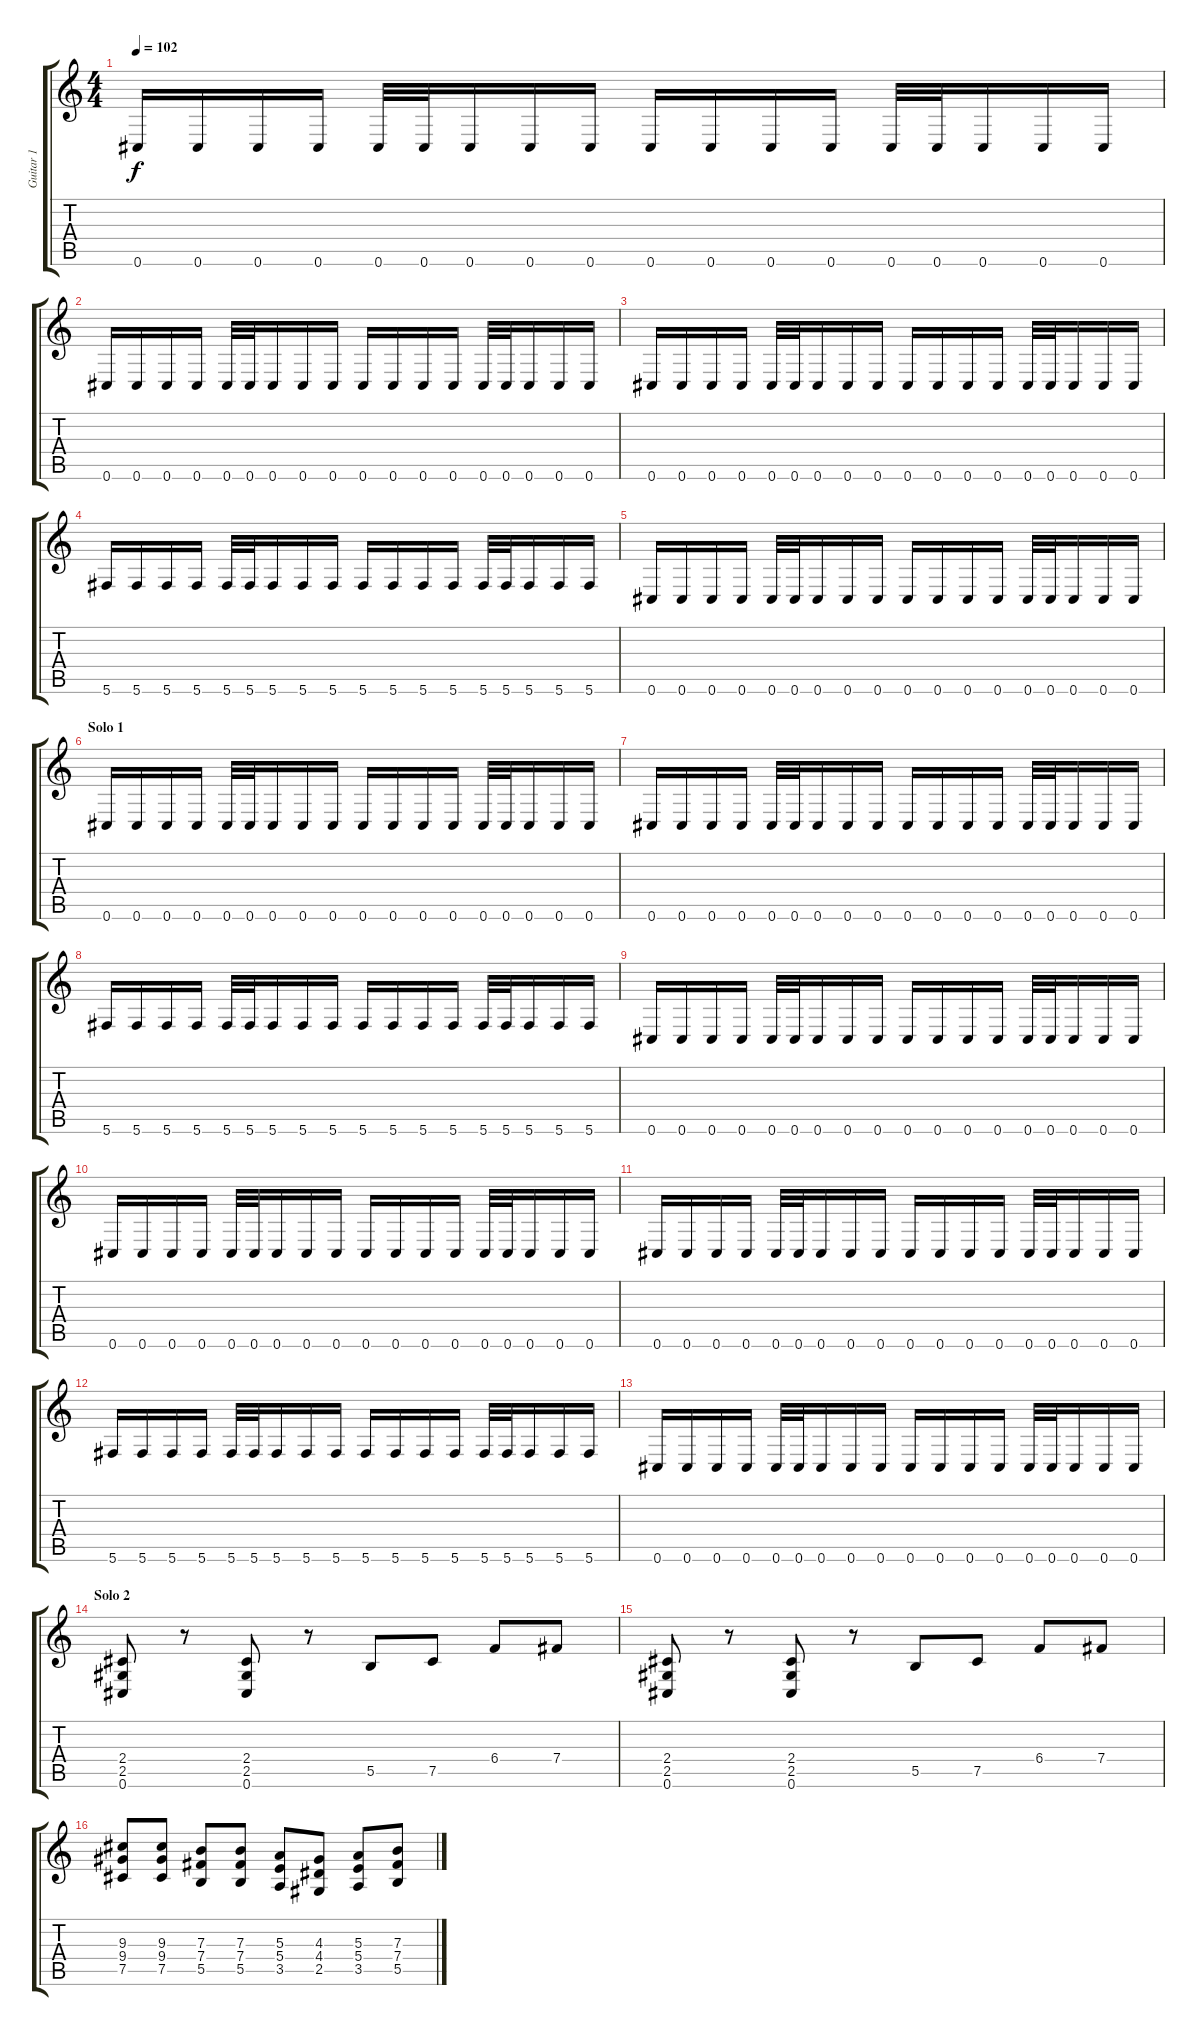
\track ("Guitar 1" "Guitar 1") {instrument overdrivenguitar}
\staff {score tabs}
\tuning (Db4 Ab3 E3 B2 Gb2 Db2) {hide}
\ts (4 4)
\tempo 102
\clef g2
\ks c
0.6.16{dy f} 0.6.16 0.6.16 0.6.16 0.6.32 0.6.32 0.6.16 0.6.16 0.6.16 0.6.16 0.6.16 0.6.16 0.6.16 0.6.32 0.6.32 0.6.16 0.6.16 0.6.16 |
0.6.16 0.6.16 0.6.16 0.6.16 0.6.32 0.6.32 0.6.16 0.6.16 0.6.16 0.6.16 0.6.16 0.6.16 0.6.16 0.6.32 0.6.32 0.6.16 0.6.16 0.6.16 |
0.6.16 0.6.16 0.6.16 0.6.16 0.6.32 0.6.32 0.6.16 0.6.16 0.6.16 0.6.16 0.6.16 0.6.16 0.6.16 0.6.32 0.6.32 0.6.16 0.6.16 0.6.16 |
5.6.16 5.6.16 5.6.16 5.6.16 5.6.32 5.6.32 5.6.16 5.6.16 5.6.16 5.6.16 5.6.16 5.6.16 5.6.16 5.6.32 5.6.32 5.6.16 5.6.16 5.6.16 |
0.6.16 0.6.16 0.6.16 0.6.16 0.6.32 0.6.32 0.6.16 0.6.16 0.6.16 0.6.16 0.6.16 0.6.16 0.6.16 0.6.32 0.6.32 0.6.16 0.6.16 0.6.16 |
\section ("" "Solo 1")
0.6.16{volume 13} 0.6.16 0.6.16 0.6.16 0.6.32 0.6.32 0.6.16 0.6.16 0.6.16 0.6.16 0.6.16 0.6.16 0.6.16 0.6.32 0.6.32 0.6.16 0.6.16 0.6.16 |
0.6.16 0.6.16 0.6.16 0.6.16 0.6.32 0.6.32 0.6.16 0.6.16 0.6.16 0.6.16 0.6.16 0.6.16 0.6.16 0.6.32 0.6.32 0.6.16 0.6.16 0.6.16 |
5.6.16 5.6.16 5.6.16 5.6.16 5.6.32 5.6.32 5.6.16 5.6.16 5.6.16 5.6.16 5.6.16 5.6.16 5.6.16 5.6.32 5.6.32 5.6.16 5.6.16 5.6.16 |
0.6.16 0.6.16 0.6.16 0.6.16 0.6.32 0.6.32 0.6.16 0.6.16 0.6.16 0.6.16 0.6.16 0.6.16 0.6.16 0.6.32 0.6.32 0.6.16 0.6.16 0.6.16 |
0.6.16 0.6.16 0.6.16 0.6.16 0.6.32 0.6.32 0.6.16 0.6.16 0.6.16 0.6.16 0.6.16 0.6.16 0.6.16 0.6.32 0.6.32 0.6.16 0.6.16 0.6.16 |
0.6.16 0.6.16 0.6.16 0.6.16 0.6.32 0.6.32 0.6.16 0.6.16 0.6.16 0.6.16 0.6.16 0.6.16 0.6.16 0.6.32 0.6.32 0.6.16 0.6.16 0.6.16 |
5.6.16 5.6.16 5.6.16 5.6.16 5.6.32 5.6.32 5.6.16 5.6.16 5.6.16 5.6.16 5.6.16 5.6.16 5.6.16 5.6.32 5.6.32 5.6.16 5.6.16 5.6.16 |
0.6.16 0.6.16 0.6.16 0.6.16 0.6.32 0.6.32 0.6.16 0.6.16 0.6.16 0.6.16 0.6.16 0.6.16 0.6.16 0.6.32 0.6.32 0.6.16 0.6.16 0.6.16 |
\section ("" "Solo 2")
(2.4 2.5 0.6).8 r.8 (2.4 2.5 0.6).8 r.8 5.5.8 7.5.8 6.4.8 7.4.8 |
(2.4 2.5 0.6).8 r.8 (2.4 2.5 0.6).8 r.8 5.5.8 7.5.8 6.4.8 7.4.8 |
(9.3 9.4 7.5).8 (9.3 9.4 7.5).8 (7.3 7.4 5.5).8 (7.3 7.4 5.5).8 (5.3 5.4 3.5).8 (4.3 4.4 2.5).8 (5.3 5.4 3.5).8 (7.3 7.4 5.5).8
